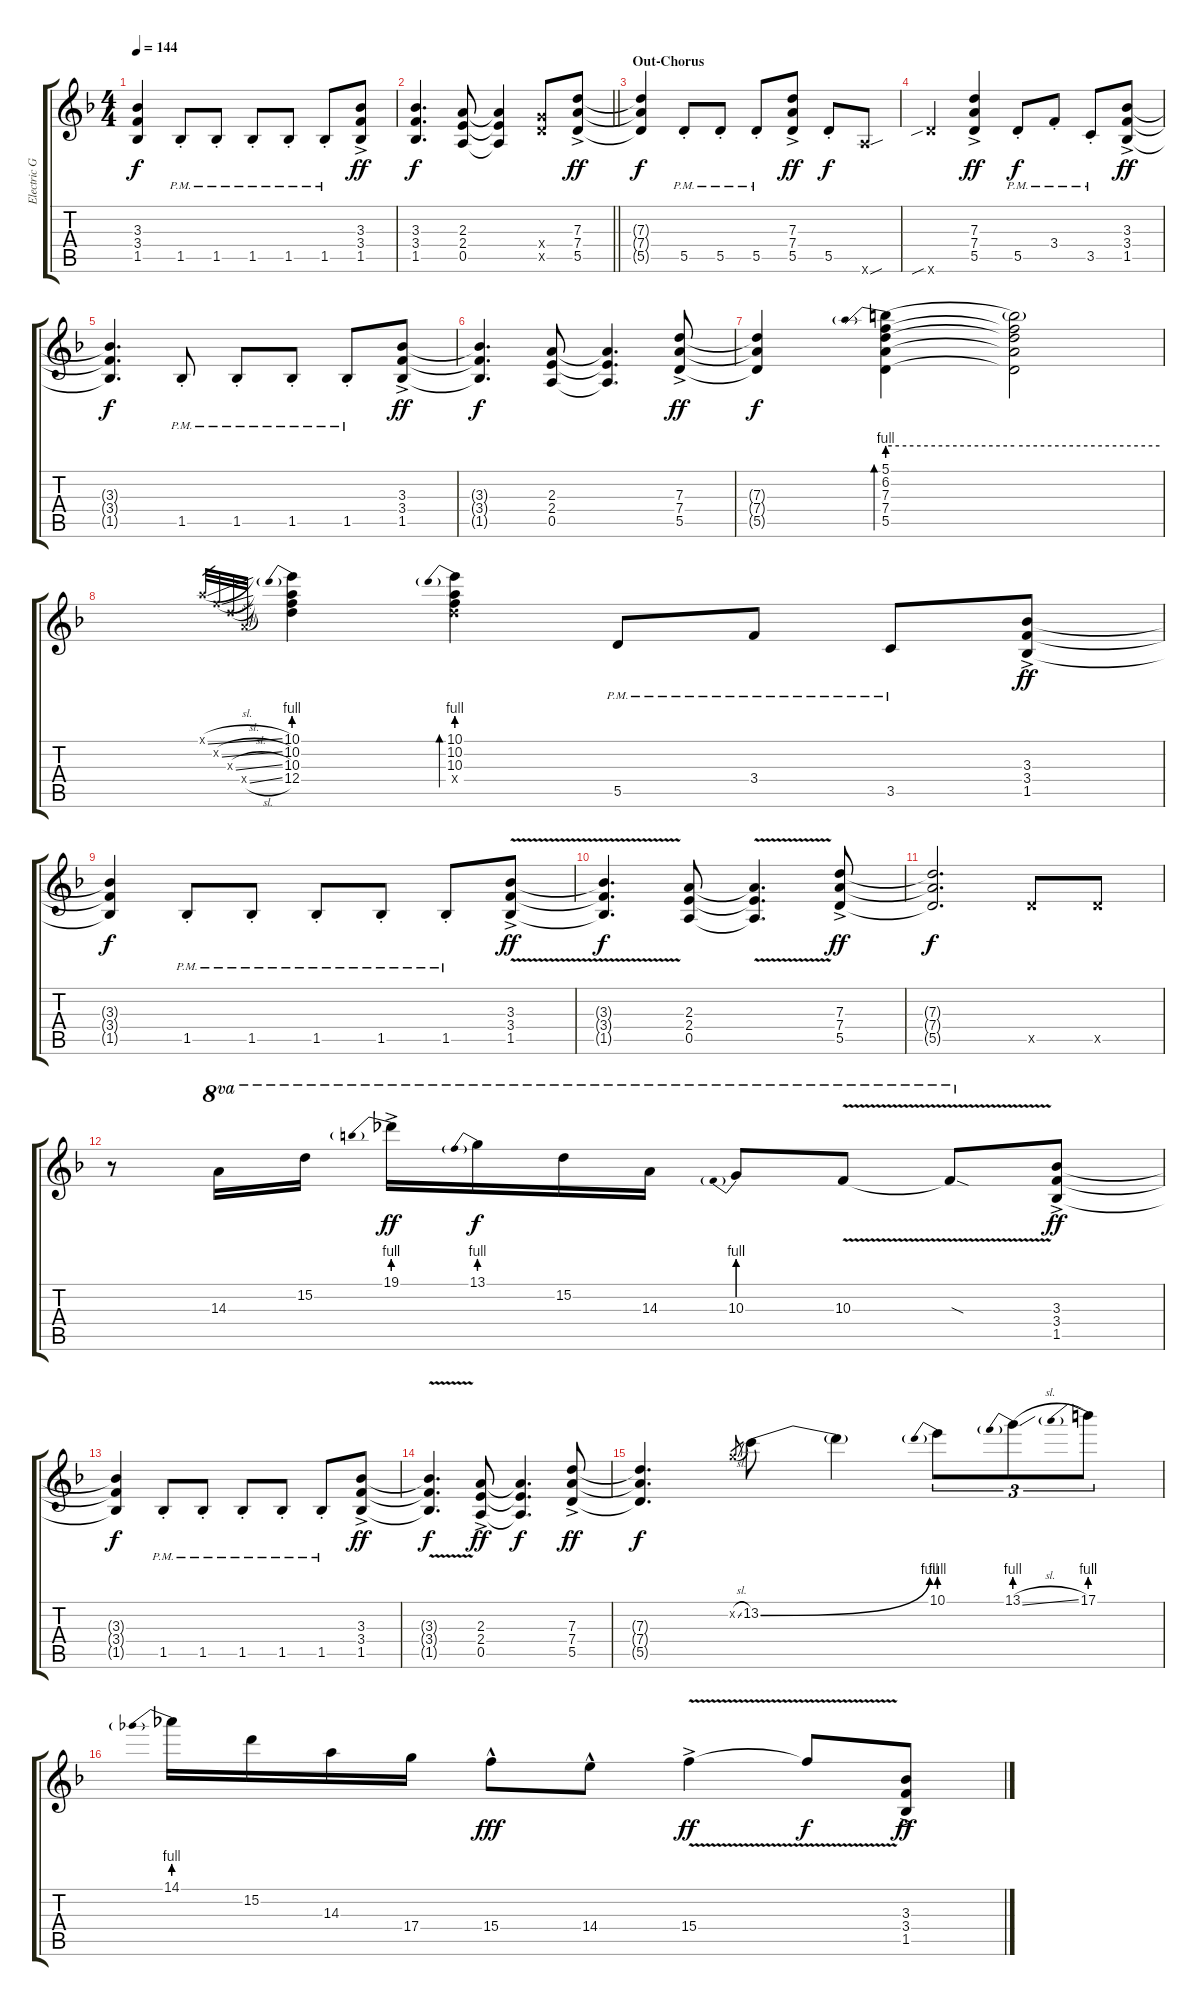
\track ("Electric Guitar" "Electric G") {instrument distortionguitar}
\staff {score tabs}
\tuning (E4 B3 G3 D3 A2 E2) {hide}
\ts (4 4)
\tempo 144
\clef g2
\ks f
(3.3{t} 3.4{t} 1.5{t}).4{dy f} 1.5{pm st}.8 1.5{pm st}.8 1.5{pm st}.8 1.5{pm st}.8 1.5{pm st}.8 (3.3{ac} 3.4{ac} 1.5{ac}).8{dy ff} |
\barLineRight lightlight
(3.3 3.4 1.5).4{d dy f} (2.3 2.4 0.5).8 (2.3{t} 2.4{t} 0.5{t}).4 (5.4{x} 5.5{x}).8 (7.3{ac} 7.4{ac} 5.5{ac}).8{dy ff} |
\section ("" "Out-Chorus")
(7.3{t} 7.4{t} 5.5{t}).4{dy f} 5.5{pm st}.8 5.5{pm st}.8 5.5{pm st}.8 (7.3{ac} 7.4{ac} 5.5{ac}).8{dy ff} 5.5{st}.8{dy f} 5.6{sou x}.8 |
10.6{sib x}.4 (7.3{ac} 7.4{ac} 5.5{ac}).4{dy ff} 5.5{pm st}.8{dy f} 3.4{pm st}.8 3.5{pm st}.8 (3.3{ac} 3.4{ac} 1.5{ac}).8{dy ff} |
(3.3{t} 3.4{t} 1.5{t}).4{d dy f} 1.5{pm st}.8 1.5{pm st}.8 1.5{pm st}.8 1.5{pm st}.8 (3.3{ac} 3.4{ac} 1.5{ac}).8{dy ff} |
(3.3{t} 3.4{t} 1.5{t}).4{d dy f} (2.3 2.4 0.5).8 (2.3{t} 2.4{t} 0.5{t}).4{d} (7.3{ac} 7.4{ac} 5.5{ac}).8{dy ff} |
(7.3{t} 7.4{t} 5.5{t}).4{dy f} (5.1{be (prebend 0 4 60 4)} 6.2 7.3 7.4 5.5).4{bd 30} (5.1{be (hold 0 4 60 4) t} 6.2{t} 7.3{t} 7.4{t} 5.5{t}).2 |
5.1{sl x}.32{gr} 6.2{sl x}.32{gr} 7.3{sl x}.32{gr} 7.4{sl x}.32{gr} (10.1{be (prebend 0 4 60 4)} 10.2 10.3 12.4).4 (10.1{be (prebend 0 4 60 4)} 10.2 10.3 12.4{x}).4{bd 30} 5.5{pm}.8 3.4{pm}.8 3.5{pm}.8 (3.3{ac} 3.4{ac} 1.5{ac}).8{dy ff} |
(3.3{t} 3.4{t} 1.5{t}).4{dy f} 1.5{pm st}.8 1.5{pm st}.8 1.5{pm st}.8 1.5{pm st}.8 1.5{pm st}.8 (3.3{v ac} 3.4{v ac} 1.5{v ac}).8{dy ff} |
(3.3{t} 3.4{t} 1.5{t}).4{d dy f} (2.3 2.4 0.5).8 (2.3{v t} 2.4{v t} 0.5{v t}).4{d} (7.3{ac} 7.4{ac} 5.5{ac}).8{dy ff} |
(7.3{t} 7.4{t} 5.5{t}).2{d dy f} 5.5{x}.8 5.5{x}.8 |
r.8 14.3.16{ot 8va} 15.2.16{ot 8va} 19.1{be (prebend 0 4 60 4) ac}.16{ot 8va dy ff} 13.1{be (prebend 0 4 60 4)}.16{ot 8va dy f} 15.2.16{ot 8va} 14.3.16{ot 8va} 10.3{be (prebend 0 4 60 4)}.8{ot 8va} 10.3{v}.8{ot 8va} 10.3{sod t}.8{ot 8va} (3.3{ac} 3.4{ac} 1.5{ac}).8{dy ff} |
(3.3{t} 3.4{t} 1.5{t}).4{dy f} 1.5{pm st}.8 1.5{pm st}.8 1.5{pm st}.8 1.5{pm st}.8 1.5{pm st}.8 (3.3{ac} 3.4{ac} 1.5{ac}).8{dy ff} |
(3.3{v t} 3.4{v t} 1.5{v t}).4{d dy f} (2.3{ac} 2.4{ac} 0.5{ac}).8{dy ff} (2.3{t} 2.4{t} 0.5{t}).4{d dy f} (7.3{ac} 7.4{ac} 5.5{ac}).8{dy ff} |
(7.3{t} 7.4{t} 5.5{t}).4{d dy f} 8.2{sl x}.8{gr} 13.2{be (bend 0 0 60 4)}.8 13.2{t}.4 10.1{be (prebend 0 4 60 4)}.8{tu (3 2)} 13.1{be (prebend 0 4 60 4) sl}.8{tu (3 2)} 17.1{be (prebend 0 4 60 4)}.8{tu (3 2)} |
14.1{be (prebend 0 4 60 4)}.16 15.2.16 14.3.16 17.4.16 15.4{hac}.8{dy fff} 14.4{hac}.8 15.4{v ac}.4{dy ff} 15.4{t}.8{dy f} (3.3{ac} 3.4{ac} 1.5{ac}).8{dy ff}
